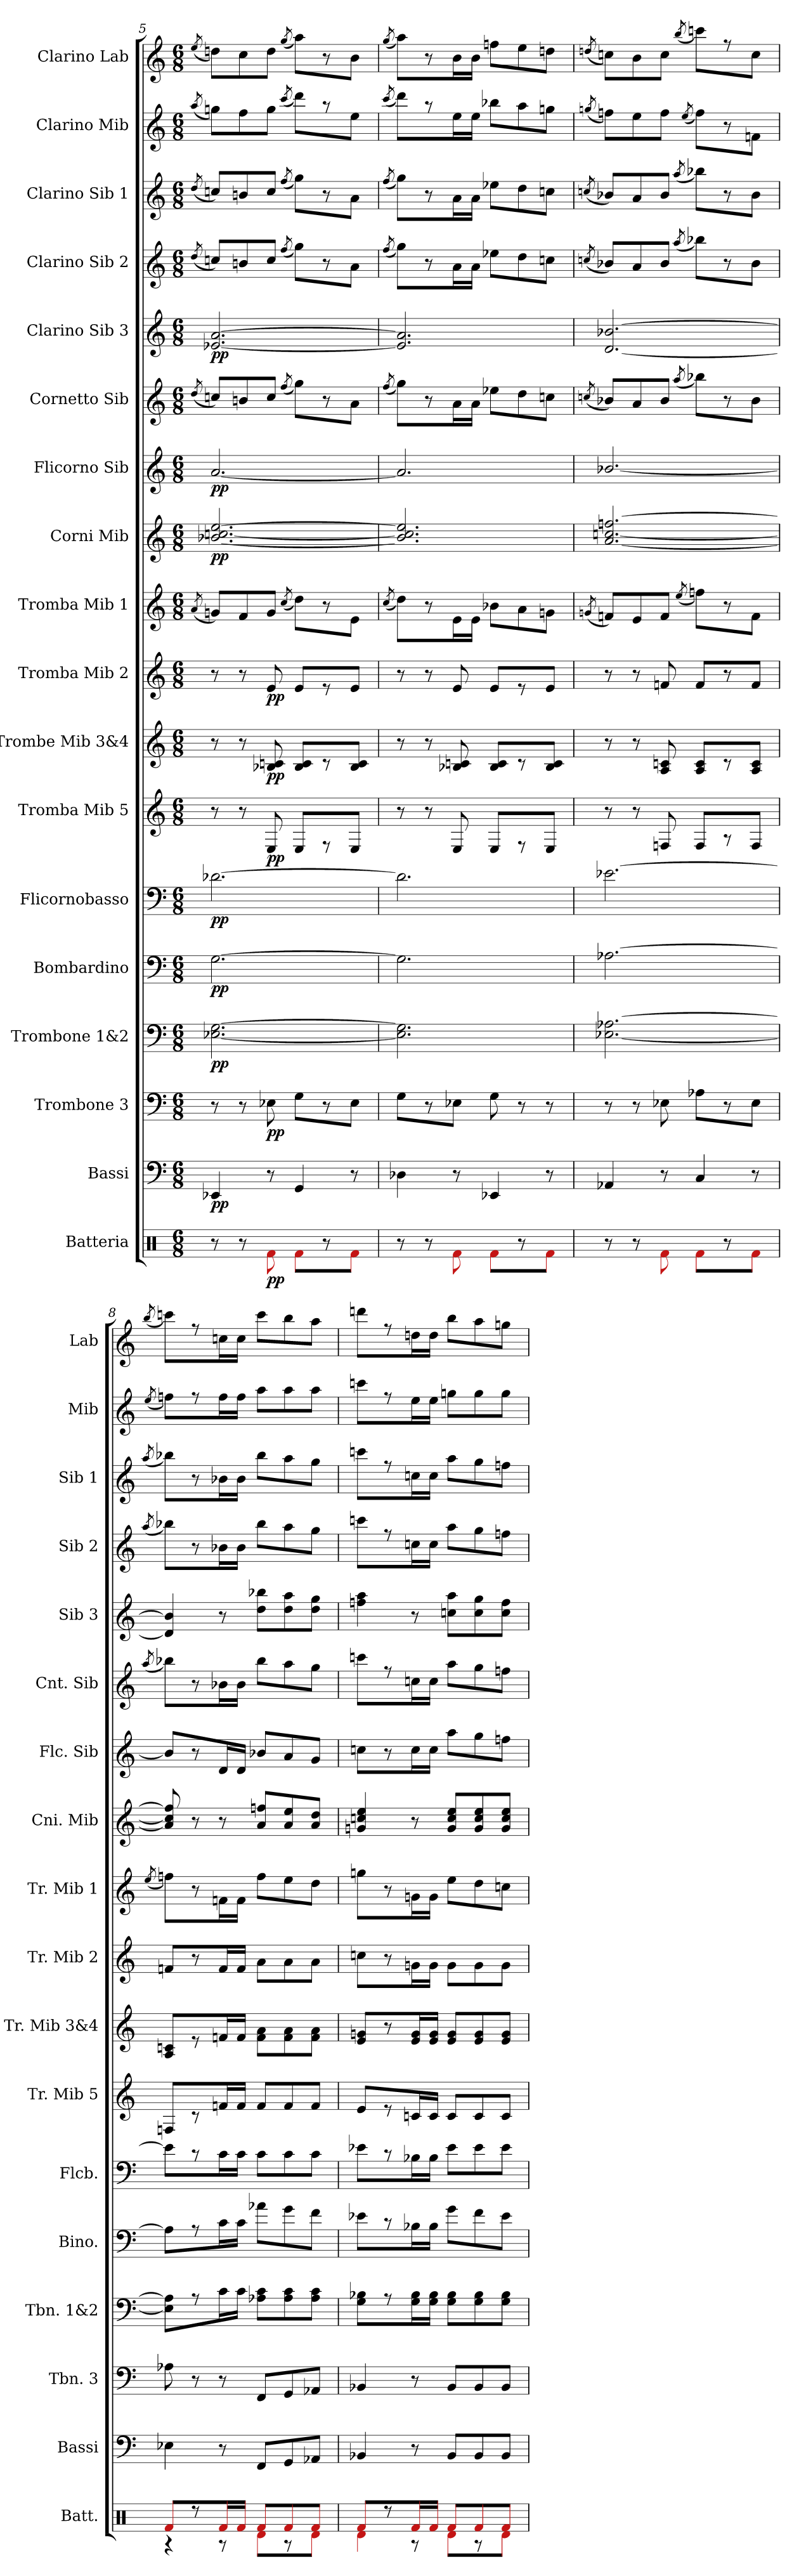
**kern	**dynam	**kern	**dynam	**kern	**dynam	**kern	**dynam	**kern	**dynam	**kern	**dynam	**kern	**dynam	**kern	**dynam	**kern	**dynam	**kern	**kern	**dynam	**kern	**dynam	**kern	**kern	**dynam	**kern	**kern	**kern	**kern
*part18	*part18	*part17	*part17	*part16	*part16	*part15	*part15	*part14	*part14	*part13	*part13	*part12	*part12	*part11	*part11	*part10	*part10	*part9	*part8	*part8	*part7	*part7	*part6	*part5	*part5	*part4	*part3	*part2	*part1
*staff18	*staff18	*staff17	*staff17	*staff16	*staff16	*staff15	*staff15	*staff14	*staff14	*staff13	*staff13	*staff12	*staff12	*staff11	*staff11	*staff10	*staff10	*staff9	*staff8	*staff8	*staff7	*staff7	*staff6	*staff5	*staff5	*staff4	*staff3	*staff2	*staff1
*I"Batteria	*	*I"Bassi	*	*I"Trombone 3	*	*I"Trombone 1&2	*	*I"Bombardino	*	*I"Flicornobasso	*	*I"Tromba Mib 5	*	*I"Trombe Mib 3&4	*	*I"Tromba Mib 2	*	*I"Tromba Mib 1	*I"Corni Mib	*	*I"Flicorno Sib	*	*I"Cornetto Sib	*I"Clarino Sib 3	*	*I"Clarino Sib 2	*I"Clarino Sib 1	*I"Clarino Mib	*I"Clarino Lab
*I'Batt.	*	*I'Bassi	*	*I'Tbn. 3	*	*I'Tbn. 1&2	*	*I'Bino.	*	*I'Flcb.	*	*I'Tr. Mib 5	*	*I'Tr. Mib 3&4	*	*I'Tr. Mib 2	*	*I'Tr. Mib 1	*I'Cni. Mib	*	*I'Flc. Sib	*	*I'Cnt. Sib	*I'Sib 3	*	*I'Sib 2	*I'Sib 1	*I'Mib	*I'Lab
*clefX	*	*clefF4	*	*clefF4	*	*clefF4	*	*clefF4	*	*clefF4	*	*clefG2	*	*clefG2	*	*clefG2	*	*clefG2	*clefG2	*	*clefG2	*	*clefG2	*clefG2	*	*clefG2	*clefG2	*clefG2	*clefG2
*	*	*	*	*	*	*	*	*	*	*	*	*ITrd-2c-3	*	*ITrd-2c-3	*	*ITrd-2c-3	*	*ITrd-2c-3	*ITrd5c9	*	*ITrd1c2	*	*ITrd1c2	*ITrd1c2	*	*ITrd1c2	*ITrd1c2	*ITrd-2c-3	*ITrd-5c-8
*M6/8	*	*M6/8	*	*M6/8	*	*M6/8	*	*M6/8	*	*M6/8	*	*M6/8	*	*M6/8	*	*M6/8	*	*M6/8	*M6/8	*	*M6/8	*	*M6/8	*M6/8	*	*M6/8	*M6/8	*M6/8	*M6/8
=5	=5	=5	=5	=5	=5	=5	=5	=5	=5	=5	=5	=5	=5	=5	=5	=5	=5	=5	=5	=5	=5	=5	=5	=5	=5	=5	=5	=5	=5
.	.	.	.	.	.	.	.	.	.	.	.	.	.	.	.	.	.	(<8qcc/	.	.	.	.	(<8qcc/	.	.	(<8qcc/	(<8qcc/	(<8qccc/	(<8qccc/
!	!	!	!LO:DY:b	!	!	!	!LO:DY:b	!	!LO:DY:b	!	!LO:DY:b	!	!	!	!	!	!	!	!	!LO:DY:b	!	!LO:DY:b	!	!	!LO:DY:b	!	!	!	!
8r	.	4EE-/	pp	8r	.	[2.E-\ [2.G\	pp	[2.G\	pp	[2.d-\	pp	8r	.	8r	.	8r	.	8b-/L)	[2.d-/ [2.e-/ [2.g/	pp	[2.g/	pp	8b-/L)	[2.d-/ [2.g/	pp	8b-/L)	8b-/L)	8bb-\L)	8bb-\L)
8r	.	.	.	8r	.	.	.	.	.	.	.	8r	.	8r	.	8r	.	8a/	.	.	.	.	8an/	.	.	8an/	8an/	8aa\	8aa\
!	!LO:DY:b	!	!	!	!LO:DY:b	!	!	!	!	!	!	!	!LO:DY:b	!	!LO:DY:b	!	!LO:DY:b	!	!	!	!	!	!	!	!	!	!	!	!
8f\	pp	8r	.	8E-\	pp	.	.	.	.	.	.	8G/	pp	8d-/ 8e-/	pp	8g/	pp	8b-/J	.	.	.	.	8b-/J	.	.	8b-/J	8b-/J	8bb-\J	8bb-\J
.	.	.	.	.	.	.	.	.	.	.	.	.	.	.	.	.	.	(<8qee/	.	.	.	.	(<8qee/	.	.	(<8qee/	(<8qee/	(<8qeee/	(<8qeee/
8f\L	.	4GG/	.	8G\L	.	.	.	.	.	.	.	8G/L	.	8d-/ 8e-/L	.	8g/L	.	8ff\L)	.	.	.	.	8ff\L)	.	.	8ff\L)	8ff\L)	8fff\L)	8fff\L)
8r	.	.	.	8r	.	.	.	.	.	.	.	8r	.	8r	.	8r	.	8r	.	.	.	.	8r	.	.	8r	8r	8r	8r
8f\J	.	8r	.	8E-\J	.	.	.	.	.	.	.	8G/J	.	8d-/ 8e-/J	.	8g/J	.	8g\J	.	.	.	.	8g\J	.	.	8g\J	8g\J	8gg\J	8gg\J
=6	=6	=6	=6	=6	=6	=6	=6	=6	=6	=6	=6	=6	=6	=6	=6	=6	=6	=6	=6	=6	=6	=6	=6	=6	=6	=6	=6	=6	=6
.	.	.	.	.	.	.	.	.	.	.	.	.	.	.	.	.	.	(<8qee/	.	.	.	.	(<8qee/	.	.	(<8qee/	(<8qee/	(<8qeee/	(<8qeee/
8r	.	4D-\	.	8G\L	.	2.E-]\ 2.G]\	.	2.G\]	.	2.d-\]	.	8r	.	8r	.	8r	.	8ff\L)	2.d-]/ 2.e-]/ 2.g]/	.	2.g/]	.	8ff\L)	2.d-]/ 2.g]/	.	8ff\L)	8ff\L)	8fff\L)	8fff\L)
8r	.	.	.	8r	.	.	.	.	.	.	.	8r	.	8r	.	8r	.	8r	.	.	.	.	8r	.	.	8r	8r	8r	8r
8f\	.	8r	.	8E-\J	.	.	.	.	.	.	.	8G/	.	8d-/ 8e-/	.	8g/	.	16g\L	.	.	.	.	16g\L	.	.	16g\L	16g\L	16gg\L	16gg\L
.	.	.	.	.	.	.	.	.	.	.	.	.	.	.	.	.	.	16g\JJ	.	.	.	.	16g\JJ	.	.	16g\JJ	16g\JJ	16gg\JJ	16gg\JJ
8f\L	.	4EE-/	.	8G\	.	.	.	.	.	.	.	8G/L	.	8d-/ 8e-/L	.	8g/L	.	8dd-\L	.	.	.	.	8dd-\L	.	.	8dd-\L	8dd-\L	8ddd-\L	8ddd-\L
8r	.	.	.	8r	.	.	.	.	.	.	.	8r	.	8r	.	8r	.	8cc\	.	.	.	.	8cc\	.	.	8cc\	8cc\	8ccc\	8ccc\
8f\J	.	8r	.	8r	.	.	.	.	.	.	.	8G/J	.	8d-/ 8e-/J	.	8g/J	.	8b-\J	.	.	.	.	8b-\J	.	.	8b-\J	8b-\J	8bb-\J	8bb-\J
!!LO:PB:g=z
=7	=7	=7	=7	=7	=7	=7	=7	=7	=7	=7	=7	=7	=7	=7	=7	=7	=7	=7	=7	=7	=7	=7	=7	=7	=7	=7	=7	=7	=7
.	.	.	.	.	.	.	.	.	.	.	.	.	.	.	.	.	.	(<8qb-/	.	.	.	.	(<8qb-/	.	.	(<8qb-/	(<8qb-/	(<8qbb-/	(<8qbb-/
8r	.	4AA-/	.	8r	.	[2.E-\ [2.A-\	.	[2.A-\	.	[2.e-\	.	8r	.	8r	.	8r	.	8a-/L)	[2.c/ [2.e-/ [2.a-/	.	[2.a-/	.	8a-/L)	[2.c/ [2.a-/	.	8a-/L)	8a-/L)	8aa-\L)	8aa-\L)
8r	.	.	.	8r	.	.	.	.	.	.	.	8r	.	8r	.	8r	.	8g/	.	.	.	.	8g/	.	.	8g/	8g/	8gg\	8gg\
8f\	.	8r	.	8E-\	.	.	.	.	.	.	.	8A-/	.	8c/ 8e-/	.	8a-/	.	8a-/J	.	.	.	.	8a-/J	.	.	8a-/J	8a-/J	8aa-\J	8aa-\J
.	.	.	.	.	.	.	.	.	.	.	.	.	.	.	.	.	.	(<8qgg/	.	.	.	.	(<8qgg/	.	.	(<8qgg/	(<8qgg/	(<8qgg/	(<8qggg/
8f\L	.	4C/	.	8A-\L	.	.	.	.	.	.	.	8A-/L	.	8c/ 8e-/L	.	8a-/L	.	8aa-\L)	.	.	.	.	8aa-\L)	.	.	8aa-\L)	8aa-\L)	8aa-\L)	8aaa-\L)
8r	.	.	.	8r	.	.	.	.	.	.	.	8r	.	8r	.	8r	.	8r	.	.	.	.	8r	.	.	8r	8r	8r	8r
8f\J	.	8r	.	8E-\J	.	.	.	.	.	.	.	8A-/J	.	8c/ 8e-/J	.	8a-/J	.	8a-\J	.	.	.	.	8a-\J	.	.	8a-\J	8a-\J	8a-\J	8aa-\J
=8	=8	=8	=8	=8	=8	=8	=8	=8	=8	=8	=8	=8	=8	=8	=8	=8	=8	=8	=8	=8	=8	=8	=8	=8	=8	=8	=8	=8	=8
.	.	.	.	.	.	.	.	.	.	.	.	.	.	.	.	.	.	(<8qgg/	.	.	.	.	(<8qgg/	.	.	(<8qgg/	(<8qgg/	(<8qgg/	(<8qggg/
*^	*	*	*	*	*	*	*	*	*	*	*	*	*	*	*	*	*	*	*	*	*	*	*	*	*	*	*	*	*
8f/L	4r	.	4E-\	.	8A-\	.	8E-]\ 8A-]\L	.	8A-\L]	.	8e-\L]	.	8A-/L	.	8c/ 8e-/L	.	8a-/L	.	8aa-\L)	8c]/ 8e-]/ 8a-]/	.	8a-/L]	.	8aa-\L)	4c]/ 4a-]/	.	8aa-\L)	8aa-\L)	8aa-\L)	8aaa-\L)
8r	.	.	.	.	8r	.	8r	.	8r	.	8r	.	8r	.	8r	.	8r	.	8r	8r	.	8r	.	8r	.	.	8r	8r	8r	8r
16f/L	8r	.	8r	.	8r	.	16c\L	.	16c\L	.	16c\L	.	16a-/L	.	16a-/L	.	16a-/L	.	16a-\L	8r	.	16c/L	.	16a-\L	8r	.	16a-\L	16a-\L	16aa-\L	16aa-\L
16f/JJ	.	.	.	.	.	.	16c\JJ	.	16c\JJ	.	16c\JJ	.	16a-/JJ	.	16a-/JJ	.	16a-/JJ	.	16a-\JJ	.	.	16c/JJ	.	16a-\JJ	.	.	16a-\JJ	16a-\JJ	16aa-\JJ	16aa-\JJ
8f/L	8d\L	.	8FF/L	.	8FF/L	.	8A-\ 8c\L	.	8a-\L	.	8c\L	.	8a-/L	.	8a-\ 8cc\L	.	8cc\L	.	8aa-\L	8c/ 8a-/L	.	8a-/L	.	8aa-\L	8cc\ 8aa-\L	.	8aa-\L	8aa-\L	8ccc\L	8aaa-\L
8f/	8r	.	8GG/	.	8GG/	.	8A-\ 8c\	.	8g\	.	8c\	.	8a-/	.	8a-\ 8cc\	.	8cc\	.	8gg\	8c/ 8g/	.	8g/	.	8gg\	8cc\ 8gg\	.	8gg\	8gg\	8ccc\	8ggg\
8f/J	8d\J	.	8AA-/J	.	8AA-/J	.	8A-\ 8c\J	.	8f\J	.	8c\J	.	8a-/J	.	8a-\ 8cc\J	.	8cc\J	.	8ff\J	8c/ 8f/J	.	8f/J	.	8ff\J	8cc\ 8ff\J	.	8ff\J	8ff\J	8ccc\J	8fff\J
=9	=9	=9	=9	=9	=9	=9	=9	=9	=9	=9	=9	=9	=9	=9	=9	=9	=9	=9	=9	=9	=9	=9	=9	=9	=9	=9	=9	=9	=9	=9
8f/L	4d\	.	4BB-/	.	4BB-/	.	8G\ 8B-\L	.	8e-\L	.	8e-\L	.	8g/L	.	8g/ 8b-/L	.	8ee-\L	.	8bb-\L	4B-/ 4e-/ 4g/	.	8b-\L	.	8bb-\L	4ee-\ 4gg\	.	8bb-\L	8bb-\L	8eee-\L	8bbb-\L
8r	.	.	.	.	.	.	8r	.	8r	.	8r	.	8r	.	8r	.	8r	.	8r	.	.	8r	.	8r	.	.	8r	8r	8r	8r
16f/L	8r	.	8r	.	8r	.	16G\ 16B-\L	.	16B-\L	.	16B-\L	.	16e-/L	.	16g/ 16b-/L	.	16b-\L	.	16b-\L	8r	.	16b-\L	.	16b-\L	8r	.	16b-\L	16b-\L	16gg\L	16bb-\L
16f/JJ	.	.	.	.	.	.	16G\ 16B-\JJ	.	16B-\JJ	.	16B-\JJ	.	16e-/JJ	.	16g/ 16b-/JJ	.	16b-\JJ	.	16b-\JJ	.	.	16b-\JJ	.	16b-\JJ	.	.	16b-\JJ	16b-\JJ	16gg\JJ	16bb-\JJ
8f/L	8d\L	.	8BB-/L	.	8BB-/L	.	8G\ 8B-\L	.	8g\L	.	8e-\L	.	8e-/L	.	8g/ 8b-/L	.	8b-\L	.	8gg\L	8B-/ 8e-/ 8g/L	.	8gg\L	.	8gg\L	8b-\ 8gg\L	.	8gg\L	8gg\L	8bb-\L	8ggg\L
8f/	8r	.	8BB-/	.	8BB-/	.	8G\ 8B-\	.	8f\	.	8e-\	.	8e-/	.	8g/ 8b-/	.	8b-\	.	8ff\	8B-/ 8e-/ 8g/	.	8ff\	.	8ff\	8b-\ 8ff\	.	8ff\	8ff\	8bb-\	8fff\
8f/J	8d\J	.	8BB-/J	.	8BB-/J	.	8G\ 8B-\J	.	8e-\J	.	8e-\J	.	8e-/J	.	8g/ 8b-/J	.	8b-\J	.	8ee-\J	8B-/ 8e-/ 8g/J	.	8ee-\J	.	8ee-\J	8b-\ 8ee-\J	.	8ee-\J	8ee-\J	8bb-\J	8eee-\J
*v	*v	*	*	*	*	*	*	*	*	*	*	*	*	*	*	*	*	*	*	*	*	*	*	*	*	*	*	*	*	*
=	=	=	=	=	=	=	=	=	=	=	=	=	=	=	=	=	=	=	=	=	=	=	=	=	=	=	=	=	=
*-	*-	*-	*-	*-	*-	*-	*-	*-	*-	*-	*-	*-	*-	*-	*-	*-	*-	*-	*-	*-	*-	*-	*-	*-	*-	*-	*-	*-	*-
